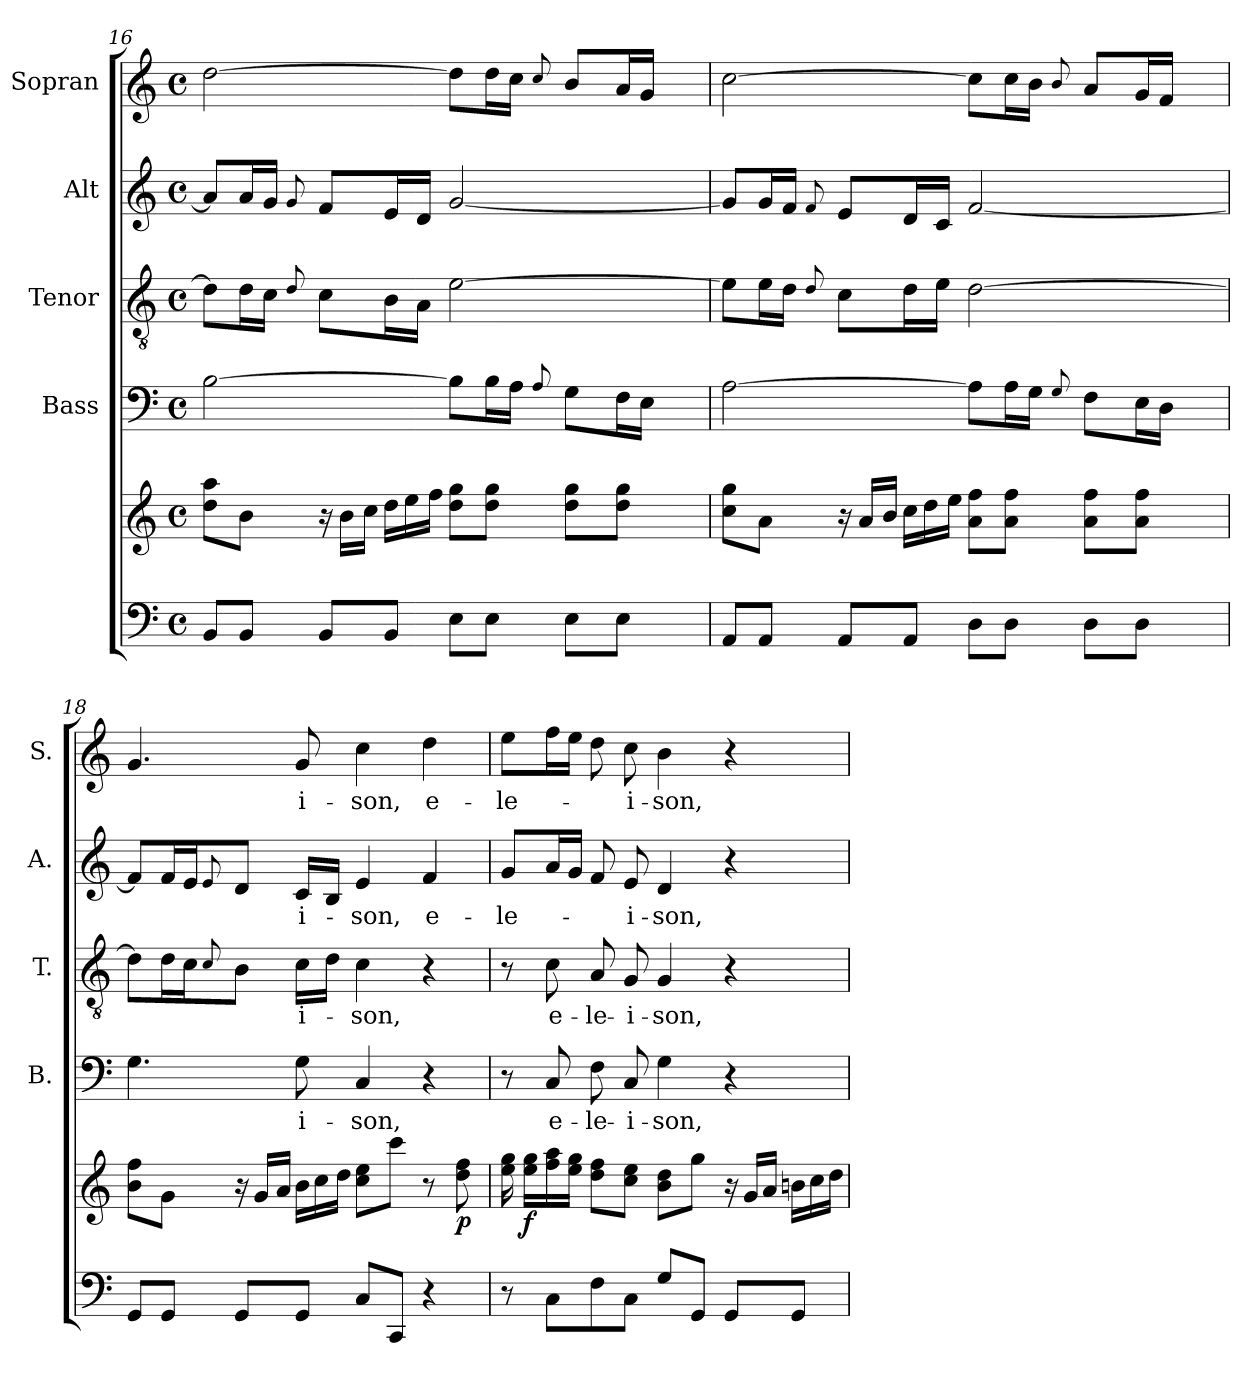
**kern	**kern	**dynam	**kern	**text	**kern	**text	**kern	**text	**kern	**text
*part5	*part5	*part5	*part4	*part4	*part3	*part3	*part2	*part2	*part1	*part1
*staff6	*staff5	*staff5/6	*staff4	*staff4	*staff3	*staff3	*staff2	*staff2	*staff1	*staff1
*	*	*	*I"Bass	*	*I"Tenor	*	*I"Alt	*	*I"Sopran	*
*	*	*	*I'B.	*	*I'T.	*	*I'A.	*	*I'S.	*
*clefF4	*clefG2	*	*clefF4	*	*clefGv2	*	*clefG2	*	*clefG2	*
*k[]	*k[]	*	*k[]	*	*k[]	*	*k[]	*	*k[]	*
*C:	*C:	*	*C:	*	*C:	*	*C:	*	*C:	*
*M4/4	*M4/4	*	*M4/4	*	*M4/4	*	*M4/4	*	*M4/4	*
*met(c)	*met(c)	*	*met(c)	*	*met(c)	*	*met(c)	*	*met(c)	*
=16	=16	=16	=16	=16	=16	=16	=16	=16	=16	=16
*	*	*	*^	*	*^	*	*^	*	*^	*
8BB/L	8dd\ 8aa\L	.	[2B\	2.ryy	.	8d\L]	4ryy	.	8a/L]	4ryy	.	[2dd\	2.ryy	.
8BB/J	8b\J	.	.	.	.	16d\L	.	.	16a/L	.	.	.	.	.
.	.	.	.	.	.	16c\JJ	.	.	16g/JJ	.	.	.	.	.
.	.	.	.	.	.	8qqd/	.	.	8qqg/	.	.	.	.	.
*	*Xtuplet	*	*	*	*	*	*	*	*	*	*	*	*	*
8BB/L	24r	.	.	.	.	8c\L	16d\yy	.	8f/L	16g\yy	.	.	.	.
.	24b\LL	.	.	.	.	.	.	.	.	.	.	.	.	.
.	.	.	.	.	.	.	16c\yy	.	.	16f\yy	.	.	.	.
.	24cc\JJ	.	.	.	.	.	.	.	.	.	.	.	.	.
8BB/J	24dd\LL	.	.	.	.	16B\L	2ryy	.	16e/L	2ryy	.	.	.	.
.	24ee\	.	.	.	.	.	.	.	.	.	.	.	.	.
.	.	.	.	.	.	16A\JJ	.	.	16d/JJ	.	.	.	.	.
.	24ff\JJ	.	.	.	.	.	.	.	.	.	.	.	.	.
8E\L	8dd\ 8gg\L	.	8B\L]	.	.	[2e\	.	.	[2g/	.	.	8dd\L]	.	.
8E\J	8dd\ 8gg\J	.	16B\L	.	.	.	.	.	.	.	.	16dd\L	.	.
.	.	.	16A\JJ	.	.	.	.	.	.	.	.	16cc\JJ	.	.
.	.	.	8qqA/	.	.	.	.	.	.	.	.	8qqcc/	.	.
8E\L	8dd\ 8gg\L	.	8G\L	4096%243A\yy	.	.	.	.	.	.	.	8b/L	16cc\yy	.
.	.	.	.	4096%269G\yy	.	.	.	.	.	.	.	.	.	.
.	.	.	.	.	.	.	.	.	.	.	.	.	16b\yy	.
8E\J	8dd\ 8gg\J	.	16F\L	8ryy	.	.	8ryy	.	.	8ryy	.	16a/L	8ryy	.
.	.	.	16E\JJ	.	.	.	.	.	.	.	.	16g/JJ	.	.
!!LO:LB:g=z	!!
=17	=17	=17	=17	=17	=17	=17	=17	=17	=17	=17	=17	=17	=17	=17
8AA/L	8cc\ 8gg\L	.	[2A\	2.ryy	.	8e\L]	4ryy	.	8g/L]	4ryy	.	[2cc\	2.ryy	.
8AA/J	8a\J	.	.	.	.	16e\L	.	.	16g/L	.	.	.	.	.
.	.	.	.	.	.	16d\JJ	.	.	16f/JJ	.	.	.	.	.
.	.	.	.	.	.	8qqd/	.	.	8qqf/	.	.	.	.	.
8AA/L	24r	.	.	.	.	8c\L	16d\yy	.	8e/L	16f\yy	.	.	.	.
.	24a/LL	.	.	.	.	.	.	.	.	.	.	.	.	.
.	.	.	.	.	.	.	16c\yy	.	.	16e\yy	.	.	.	.
.	24b/JJ	.	.	.	.	.	.	.	.	.	.	.	.	.
8AA/J	24cc\LL	.	.	.	.	16d\L	2ryy	.	16d/L	2ryy	.	.	.	.
.	24dd\	.	.	.	.	.	.	.	.	.	.	.	.	.
.	.	.	.	.	.	16e\JJ	.	.	16c/JJ	.	.	.	.	.
.	24ee\JJ	.	.	.	.	.	.	.	.	.	.	.	.	.
8D\L	8a\ 8ff\L	.	8A\L]	.	.	[2d\	.	.	[2f/	.	.	8cc\L]	.	.
8D\J	8a\ 8ff\J	.	16A\L	.	.	.	.	.	.	.	.	16cc\L	.	.
.	.	.	16G\JJ	.	.	.	.	.	.	.	.	16b\JJ	.	.
.	.	.	8qqG/	.	.	.	.	.	.	.	.	8qqb/	.	.
8D\L	8a\ 8ff\L	.	8F\L	4096%243G\yy	.	.	.	.	.	.	.	8a/L	16b\yy	.
.	.	.	.	4096%269F\yy	.	.	.	.	.	.	.	.	.	.
.	.	.	.	.	.	.	.	.	.	.	.	.	16a\yy	.
8D\J	8a\ 8ff\J	.	16E\L	8ryy	.	.	8ryy	.	.	8ryy	.	16g/L	8ryy	.
.	.	.	16D\JJ	.	.	.	.	.	.	.	.	16f/JJ	.	.
*	*	*	*v	*v	*	*	*	*	*	*	*	*v	*v	*
=18	=18	=18	=18	=18	=18	=18	=18	=18	=18	=18	=18	=18
8GG/L	8b\ 8ff\L	.	4.G\	.	8d\L]	4ryy	.	8f/L]	4ryy	.	4.g/	.
8GG/J	8g\J	.	.	.	16d\L	.	.	16f/L	.	.	.	.
.	.	.	.	.	16c\J	.	.	16e/J	.	.	.	.
.	.	.	.	.	8qqc/	.	.	8qqe/	.	.	.	.
8GG/L	24r	.	.	.	8B\J	16c\yy	.	8d/J	16e\yy	.	.	.
.	24g/LL	.	.	.	.	.	.	.	.	.	.	.
.	.	.	.	.	.	16B\yy	.	.	16d\yy	.	.	.
.	24a/JJ	.	.	.	.	.	.	.	.	.	.	.
!	!	!	!	!LO:LY:b	!	!	!LO:LY:b	!	!	!LO:LY:b	!	!LO:LY:b
8GG/J	24b\LL	.	8G\	-i-	16c\LL	2ryy	-i-	16c/LL	2ryy	-i-	8g/	-i-
.	24cc\	.	.	.	.	.	.	.	.	.	.	.
.	.	.	.	.	16d\JJ	.	.	16B/JJ	.	.	.	.
.	24dd\JJ	.	.	.	.	.	.	.	.	.	.	.
!	!	!	!	!LO:LY:b	!	!	!LO:LY:b	!	!	!LO:LY:b	!	!LO:LY:b
8C/L	8cc\ 8ee\L	.	4C/	-son,	4c\	.	-son,	4e/	.	-son,	4cc\	-son,
8CC/J	8ccc\J	.	.	.	.	.	.	.	.	.	.	.
!	!	!	!	!	!	!	!	!	!	!LO:LY:b	!	!LO:LY:b
4r	8r	.	4r	.	4r	.	.	4f/	.	e-	4dd\	e-
!	!	!LO:DY:b	!	!	!	!	!	!	!	!	!	!
.	8dd\ 8ff\	p	.	.	.	8ryy	.	.	8ryy	.	.	.
=19	=19	=19	=19	=19	=19	=19	=19	=19	=19	=19	=19	=19
!	!	!	!	!	!	!	!	!	!	!LO:LY:b	!	!LO:LY:b
*	*	*	*	*	*v	*v	*	*	*	*	*	*
*	*	*	*	*	*	*	*v	*v	*	*	*
8r	16ee\ 16gg\	.	8r	.	8r	.	8g/L	-le-	8ee\L	-le-
!	!	!LO:DY:b	!	!	!	!	!	!	!	!
.	16ee\ 16gg\LL	f	.	.	.	.	.	.	.	.
!	!	!	!	!LO:LY:b	!	!LO:LY:b	!	!	!	!
8C\L	16ff\ 16aa\	.	8C/	e-	8c\	e-	16a/L	.	16ff\L	.
.	16ee\ 16gg\JJ	.	.	.	.	.	16g/JJ	.	16ee\JJ	.
!	!	!	!	!LO:LY:b	!	!LO:LY:b	!	!	!	!
8F\	8dd\ 8ff\L	.	8F\	-le-	8A/	-le-	8f/	.	8dd\	.
!	!	!	!	!LO:LY:b	!	!LO:LY:b	!	!LO:LY:b	!	!LO:LY:b
8C\J	8cc\ 8ee\J	.	8C/	-i-	8G/	-i-	8e/	-i-	8cc\	-i-
!	!	!	!	!LO:LY:b	!	!LO:LY:b	!	!LO:LY:b	!	!LO:LY:b
8G/L	8b\ 8dd\L	.	4G\	-son,	4G/	-son,	4d/	-son,	4b\	-son,
8GG/J	8gg\J	.	.	.	.	.	.	.	.	.
8GG/L	24r	.	4r	.	4r	.	4r	.	4r	.
.	24g/LL	.	.	.	.	.	.	.	.	.
.	24a/JJ	.	.	.	.	.	.	.	.	.
8GG/J	24bn\LL	.	.	.	.	.	.	.	.	.
.	24cc\	.	.	.	.	.	.	.	.	.
.	24dd\JJ	.	.	.	.	.	.	.	.	.
=	=	=	=	=	=	=	=	=	=	=
*-	*-	*-	*-	*-	*-	*-	*-	*-	*-	*-
